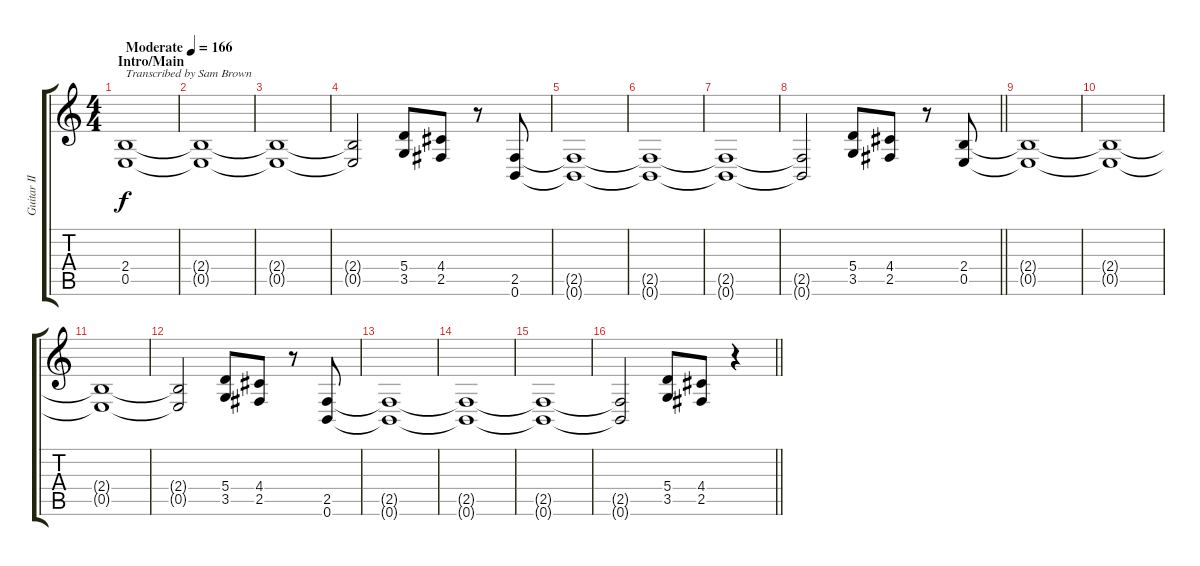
\track ("Guitar II" "Guitar II") {instrument distortionguitar}
\staff {score tabs}
\tuning (B3 Gb3 D3 A2 E2 B1) {hide}
\ts (4 4)
\section ("" "Intro/Main")
\tempo (166 "Moderate")
\clef g2
\ks c
(2.4 0.5).1{txt "Transcribed by Sam Brown" dy f instrument distortionguitar} |
(2.4{t} 0.5{t}).1 |
(2.4{t} 0.5{t}).1 |
(2.4{t} 0.5{t}).2 (5.4 3.5).8 (4.4 2.5).8 r.8 (2.5 0.6).8 |
(2.5{t} 0.6{t}).1 |
(2.5{t} 0.6{t}).1 |
(2.5{t} 0.6{t}).1 |
\barLineRight lightlight
(2.5{t} 0.6{t}).2 (5.4 3.5).8 (4.4 2.5).8 r.8 (2.4 0.5).8 |
\section ("" "")
(2.4{t} 0.5{t}).1 |
(2.4{t} 0.5{t}).1 |
(2.4{t} 0.5{t}).1 |
(2.4{t} 0.5{t}).2 (5.4 3.5).8 (4.4 2.5).8 r.8 (2.5 0.6).8 |
(2.5{t} 0.6{t}).1 |
(2.5{t} 0.6{t}).1 |
(2.5{t} 0.6{t}).1 |
\barLineRight lightlight
(2.5{t} 0.6{t}).2 (5.4 3.5).8 (4.4 2.5).8 r.4
